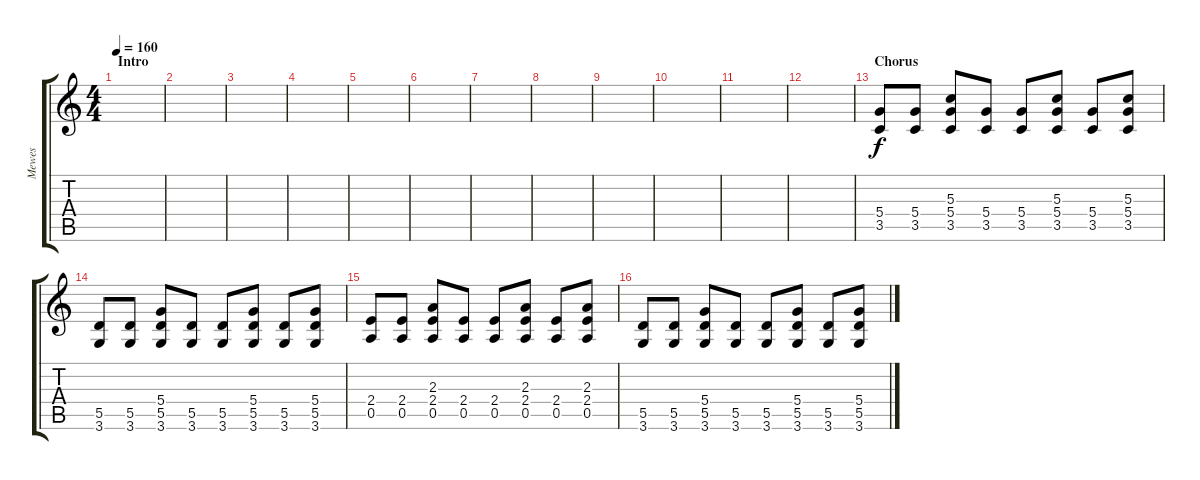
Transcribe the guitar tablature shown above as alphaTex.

\track ("Mewes" "Mewes") {instrument overdrivenguitar}
\staff {score tabs}
\tuning (E4 B3 G3 D3 A2 E2) {hide}
\ts (4 4)
\section ("" "Intro")
\tempo 160
\clef g2
\ks c
|
|
|
|
|
|
|
|
|
|
|
|
\section ("" "Chorus")
(5.4 3.5).8 (5.4 3.5).8 (5.3 5.4 3.5).8 (5.4 3.5).8 (5.4 3.5).8 (5.3 5.4 3.5).8 (5.4 3.5).8 (5.3 5.4 3.5).8 |
(5.5 3.6).8 (5.5 3.6).8 (5.4 5.5 3.6).8 (5.5 3.6).8 (5.5 3.6).8 (5.4 5.5 3.6).8 (5.5 3.6).8 (5.4 5.5 3.6).8 |
(2.4 0.5).8 (2.4 0.5).8 (2.3 2.4 0.5).8 (2.4 0.5).8 (2.4 0.5).8 (2.3 2.4 0.5).8 (2.4 0.5).8 (2.3 2.4 0.5).8 |
(5.5 3.6).8 (5.5 3.6).8 (5.4 5.5 3.6).8 (5.5 3.6).8 (5.5 3.6).8 (5.4 5.5 3.6).8 (5.5 3.6).8 (5.4 5.5 3.6).8
